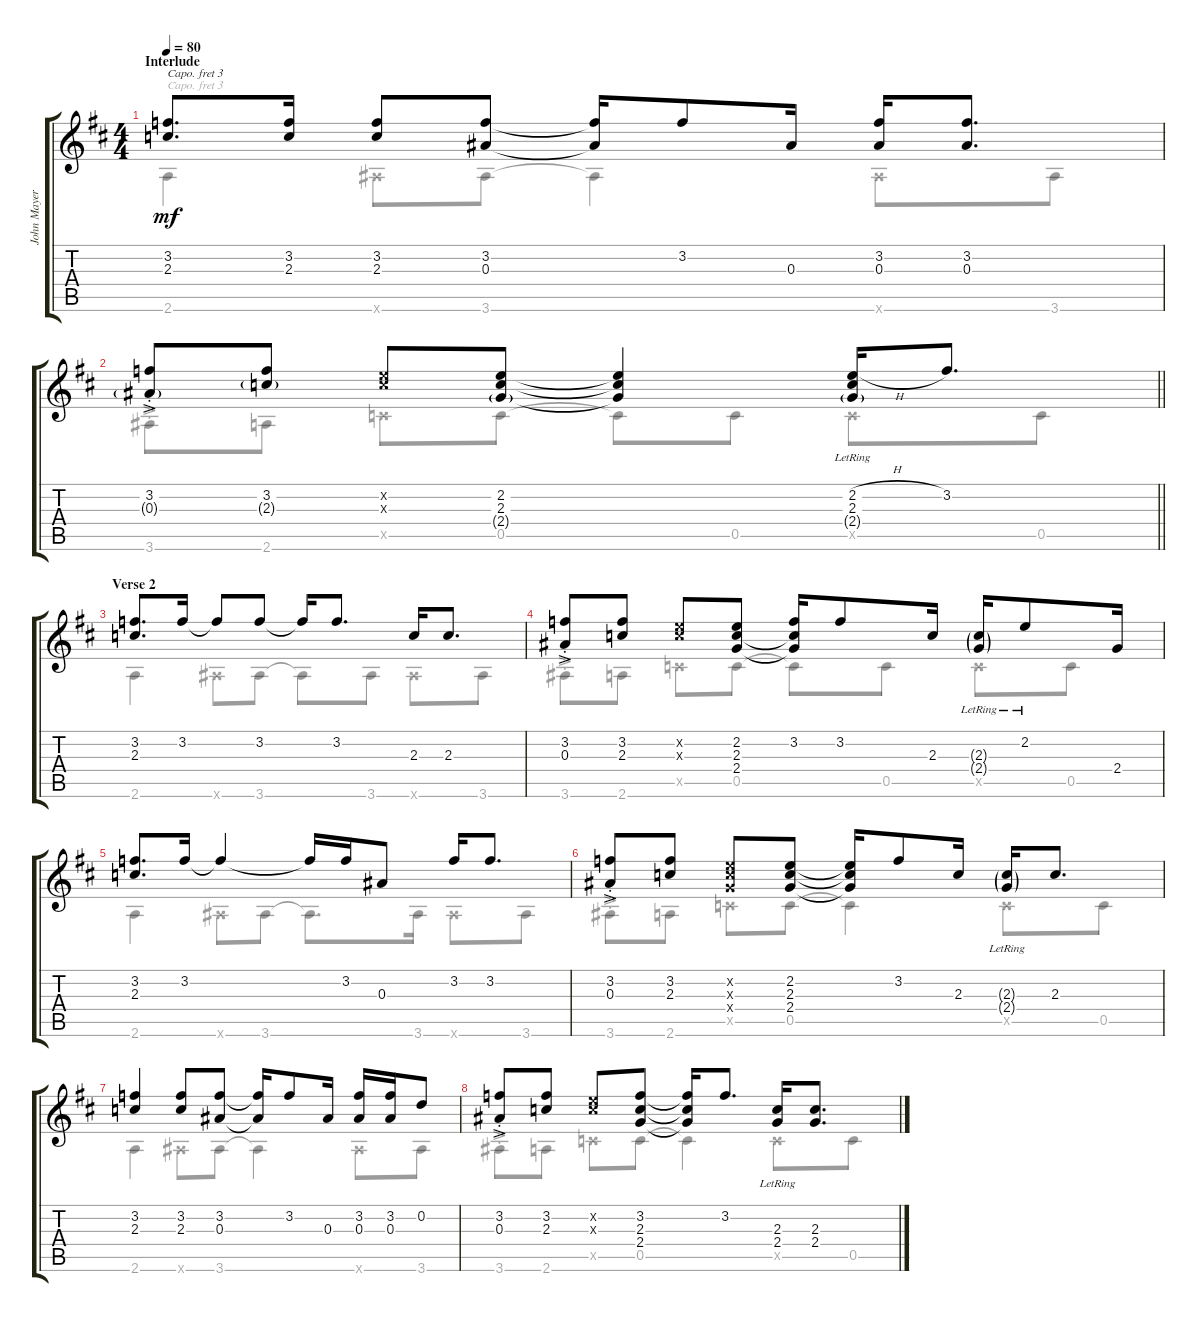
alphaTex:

\track ("John Mayer acoustic guitar" "John Mayer") {instrument acousticguitarsteel}
\staff {score tabs}
\capo 3
\tuning (E4 B3 G3 D3 A2 E2) {hide}
\voice
\ts (4 4)
\section ("" "Interlude")
\tempo 80
\clef g2
\ks d
(3.2 2.3).8{d dy mf} (3.2 2.3).16 (3.2 2.3).8 (3.2 0.3).8 (3.2{t} 0.3{t}).16 3.2.8 0.3.16 (3.2 0.3).16 (3.2 0.3).8{d} |
\barLineRight lightlight
(3.2{ac st} 0.3{g}).8 (3.2 2.3{g}).8 (2.2{x} 2.3{x}).8 (2.2 2.3 2.4{g}).8 (2.2{t} 2.3{t} 2.4{t}).4 (2.2{h lr} 2.3{lr} 2.4{g lr}).16 3.2.8{d} |
\section ("" "Verse 2")
(3.2 2.3).8{d} 3.2.16 3.2{t}.8 3.2.8 3.2{t}.16 3.2.8{d} 2.3.16 2.3.8{d} |
(3.2{ac st} 0.3{ac st}).8 (3.2 2.3).8 (2.2{x} 2.3{x}).8 (2.2 2.3 2.4).8 (3.2 2.3{t} 2.4{t}).16 3.2.8 2.3.16 (2.3{g lr} 2.4{g lr}).16 2.2{lr}.8 2.4.16 |
(3.2 2.3).8{d} 3.2.16 3.2{t}.4 3.2{t}.16 3.2.16 0.3.8 3.2.16 3.2.8{d} |
(3.2{ac st} 0.3{ac st}).8 (3.2 2.3).8 (2.2{x} 2.3{x} 2.4{x}).8 (2.2 2.3 2.4).8 (2.2{t} 2.3{t} 2.4{t}).16 3.2.8 2.3.16 (2.3{g lr} 2.4{g lr}).16 2.3.8{d} |
(3.2 2.3).4 (3.2 2.3).8 (3.2 0.3).8 (3.2{t} 0.3{t}).16 3.2.8 0.3.16 (3.2 0.3).16 (3.2 0.3).16 0.2.8 |
(3.2{ac st} 0.3{ac st}).8 (3.2 2.3).8 (2.2{x} 2.3{x}).8 (3.2 2.3 2.4).8 (3.2{t} 2.3{t} 2.4{t}).16 3.2.8{d} (2.3{lr} 2.4{lr}).16 (2.3 2.4).8{d}
\voice
\clef g2
\ottava regular
\simile none
\ks d
2.6.4{dy mf} 3.6{x}.8 3.6.8 3.6{t}.4 3.6{x}.8 3.6.8 |
\barLineRight lightlight
3.6{ac st}.8 2.6.8 0.5{x}.8 0.5.8 0.5{t}.8 0.5.8 0.5{x}.8 0.5.8 |
2.6.4 3.6{x}.8 3.6.8 3.6{t}.8 3.6.8 3.6{x}.8 3.6.8 |
3.6{ac st}.8 2.6.8 0.5{x}.8 0.5.8 0.5{t}.8 0.5.8 0.5{x}.8 0.5.8 |
2.6.4 3.6{x}.8 3.6.8 3.6{t}.8{d} 3.6.16 3.6{x}.8 3.6.8 |
3.6{ac st}.8 2.6.8 0.5{x}.8 0.5.8 0.5{t}.4 0.5{x}.8 0.5.8 |
2.6.4 3.6{x}.8 3.6.8 3.6{t}.4 3.6{x}.8 3.6.8 |
3.6{ac st}.8 2.6.8 0.5{x}.8 0.5.8 0.5{t}.4 0.5{x}.8 0.5.8
